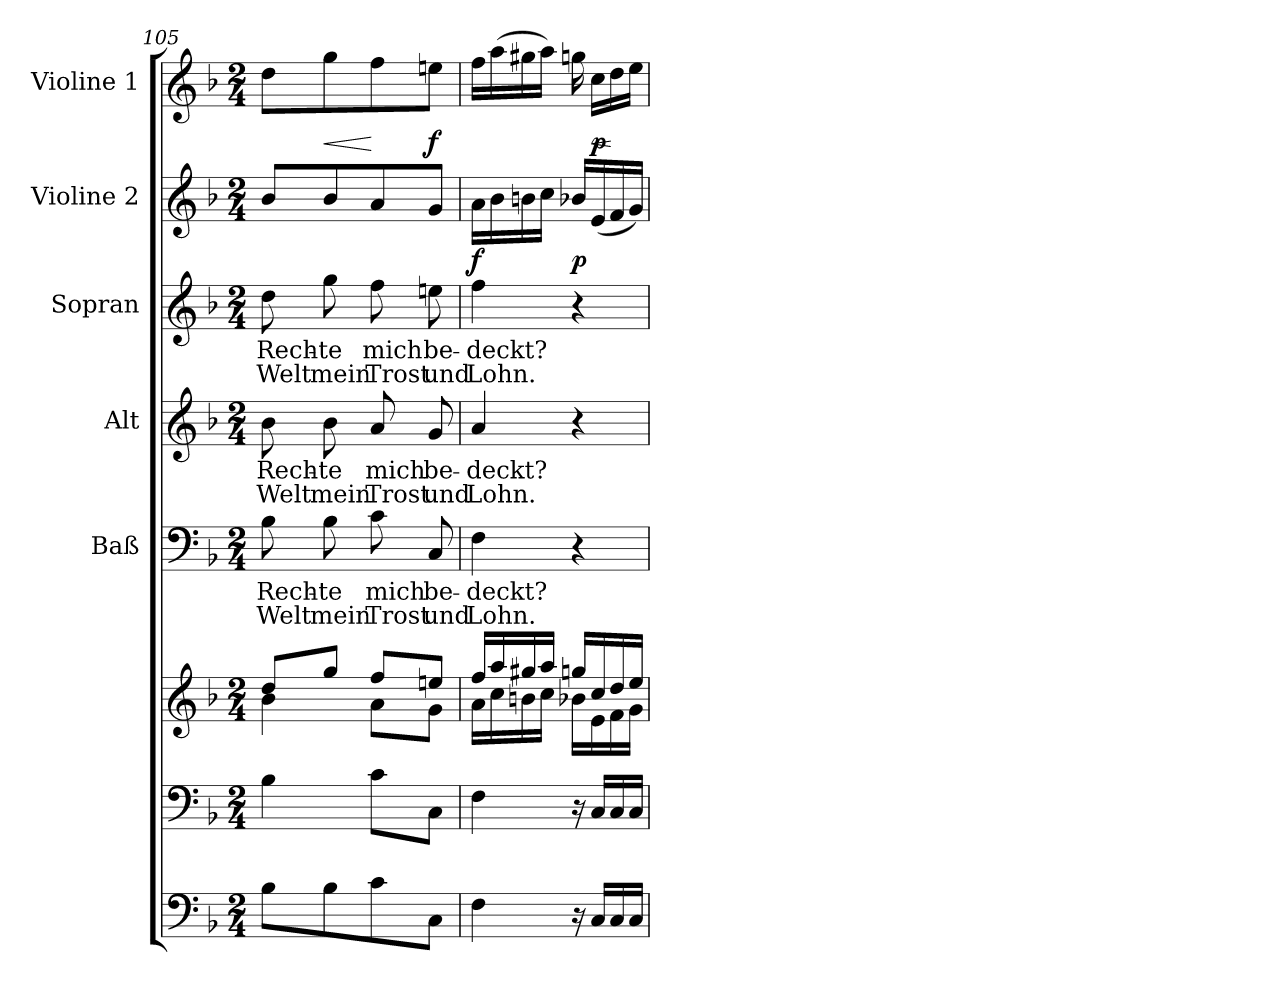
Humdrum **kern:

**kern	**kern	**kern	**kern	**text	**text	**kern	**text	**text	**kern	**text	**text	**kern	**dynam	**kern	**dynam
*part7	*part6	*part6	*part5	*part5	*part5	*part4	*part4	*part4	*part3	*part3	*part3	*part2	*part2	*part1	*part1
*staff8	*staff7	*staff6	*staff5	*staff5	*staff5	*staff4	*staff4	*staff4	*staff3	*staff3	*staff3	*staff2	*staff2	*staff1	*staff1
*	*	*	*I"Baß	*	*	*I"Alt	*	*	*I"Sopran	*	*	*I"Violine 2	*	*I"Violine 1	*
*	*	*	*	*	*	*	*	*	*	*	*	*I'Vln	*	*I'Vln	*
*clefF4	*clefF4	*clefG2	*clefF4	*	*	*clefG2	*	*	*clefG2	*	*	*clefG2	*	*clefG2	*
*ITrd7c12	*	*	*	*	*	*	*	*	*	*	*	*	*	*	*
*k[b-]	*k[b-]	*k[b-]	*k[b-]	*	*	*k[b-]	*	*	*k[b-]	*	*	*k[b-]	*	*k[b-]	*
*F:	*F:	*F:	*F:	*	*	*F:	*	*	*F:	*	*	*F:	*	*F:	*
*M2/4	*M2/4	*M2/4	*M2/4	*	*	*M2/4	*	*	*M2/4	*	*	*M2/4	*	*M2/4	*
=105	=105	=105	=105	=105	=105	=105	=105	=105	=105	=105	=105	=105	=105	=105	=105
*	*	*^	*	*	*	*	*	*	*	*	*	*	*	*	*
!	!	!	!	!	!LO:LY:b	!LO:LY:b	!	!LO:LY:b	!LO:LY:b	!	!LO:LY:b	!LO:LY:b	!	!	!	!
8BB-\L	4B-\	8dd/L	4b-\	8B-\	Rech-	Welt	8b-\	Rech-	Welt	8dd\	Rech-	Welt	8b-/L	.	8dd\L	.
!	!	!	!	!	!LO:LY:b	!LO:LY:b	!	!LO:LY:b	!LO:LY:b	!	!LO:LY:b	!LO:LY:b	!	!	!	!LO:HP:b
8BB-\	.	8gg/J	.	8B-\	-te	mein	8b-\	-te	mein	8gg\	-te	mein	8b-/	.	8gg\	<
!	!	!	!	!	!LO:LY:b	!LO:LY:b	!	!LO:LY:b	!LO:LY:b	!	!LO:LY:b	!LO:LY:b	!	!	!	!
8C\	8c\L	8ff/L	8a\L	8c\	mich	Trost	8a/	mich	Trost	8ff\	mich	Trost	8a/	.	8ff\	[
!	!	!	!	!	!LO:LY:b	!LO:LY:b	!	!LO:LY:b	!LO:LY:b	!	!LO:LY:b	!LO:LY:b	!	!	!	!LO:DY:b
8CC\J	8C\J	8een/J	8g\J	8C/	be-	und	8g/	be-	und	8een\	be-	und	8g/J	.	8een\J	f
!!LO:PB:g=z
=106	=106	=106	=106	=106	=106	=106	=106	=106	=106	=106	=106	=106	=106	=106	=106	=106
!	!	!	!	!	!LO:LY:b	!LO:LY:b	!	!LO:LY:b	!LO:LY:b	!	!LO:LY:b	!LO:LY:b	!	!LO:DY:b	!	!
4FF\	4F\	16ff/LL	16a\LL	4F\	-deckt?	Lohn.	4a/	-deckt?	Lohn.	4ff\	-deckt?	Lohn.	16a\LL	f	16ff\LL	.
.	.	16aa/	16cc\	.	.	.	.	.	.	.	.	.	16b-\	.	(>16aa\	.
.	.	16gg#X/	16bn\	.	.	.	.	.	.	.	.	.	16bn\	.	16gg#X\	.
.	.	16aa/JJ	16cc\JJ	.	.	.	.	.	.	.	.	.	16cc\JJ	.	16aa\JJ)	.
!	!	!	!	!	!	!	!	!	!	!	!	!	!	!LO:DY:b	!	!
16r	16r	16ggn/LL	16b-X\LL	4r	.	.	4r	.	.	4r	.	.	16b-X/LL	p	16ggn\	.
!	!	!	!	!	!	!	!	!	!	!	!	!	!	!	!	!LO:HP:b
!	!	!	!	!	!	!	!	!	!	!	!	!	!	!	!	!LO:DY:n=1:b
16CC/LL	16C/LL	16cc/	16e\	.	.	.	.	.	.	.	.	.	(<16e/	.	16cc\LL	< p
16CC/	16C/	16dd/	16f\	.	.	.	.	.	.	.	.	.	16f/	.	16dd\	[
16CC/JJ	16C/JJ	16ee/JJ	16g\JJ	.	.	.	.	.	.	.	.	.	16g/JJ)	.	16ee\JJ	.
*	*	*v	*v	*	*	*	*	*	*	*	*	*	*	*	*	*
=	=	=	=	=	=	=	=	=	=	=	=	=	=	=	=
*-	*-	*-	*-	*-	*-	*-	*-	*-	*-	*-	*-	*-	*-	*-	*-
